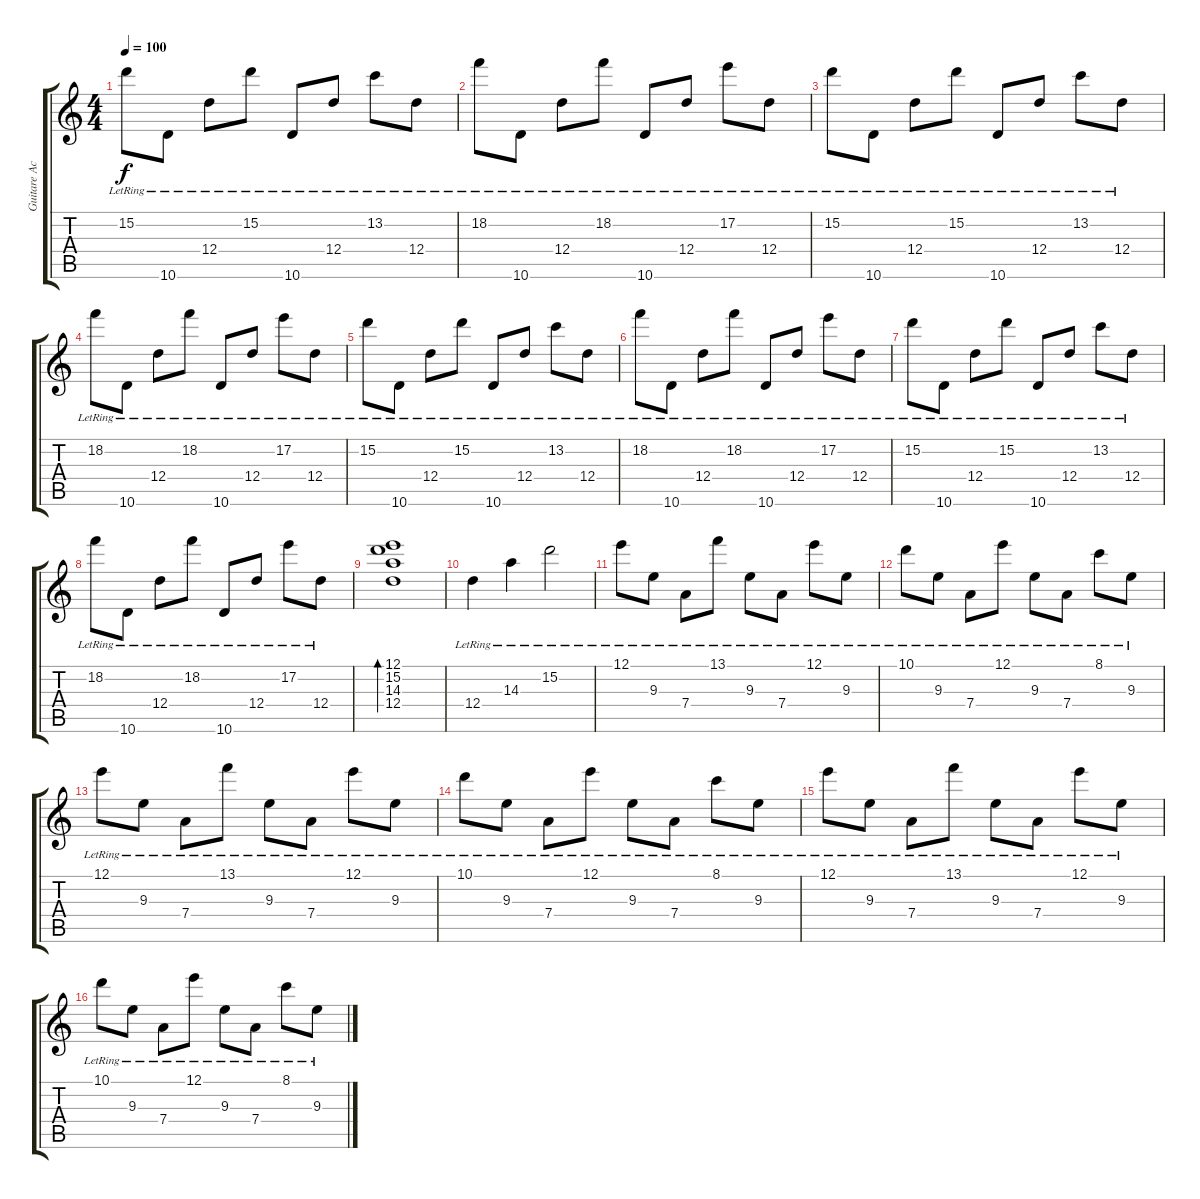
\track ("Guitare Acoustique " "Guitare Ac") {instrument electricguitarjazz}
\staff {score tabs}
\tuning (E4 B3 G3 D3 A2 E2) {hide}
\ts (4 4)
\tempo 100
\clef g2
\ks c
15.2{lr}.8{dy f} 10.6{lr}.8 12.4{lr}.8 15.2{lr}.8 10.6{lr}.8 12.4{lr}.8 13.2{lr}.8 12.4{lr}.8 |
18.2{lr}.8 10.6{lr}.8 12.4{lr}.8 18.2{lr}.8 10.6{lr}.8 12.4{lr}.8 17.2{lr}.8 12.4{lr}.8 |
15.2{lr}.8 10.6{lr}.8 12.4{lr}.8 15.2{lr}.8 10.6{lr}.8 12.4{lr}.8 13.2{lr}.8 12.4{lr}.8 |
18.2{lr}.8 10.6{lr}.8 12.4{lr}.8 18.2{lr}.8 10.6{lr}.8 12.4{lr}.8 17.2{lr}.8 12.4{lr}.8 |
15.2{lr}.8 10.6{lr}.8 12.4{lr}.8 15.2{lr}.8 10.6{lr}.8 12.4{lr}.8 13.2{lr}.8 12.4{lr}.8 |
18.2{lr}.8 10.6{lr}.8 12.4{lr}.8 18.2{lr}.8 10.6{lr}.8 12.4{lr}.8 17.2{lr}.8 12.4{lr}.8 |
15.2{lr}.8 10.6{lr}.8 12.4{lr}.8 15.2{lr}.8 10.6{lr}.8 12.4{lr}.8 13.2{lr}.8 12.4{lr}.8 |
18.2{lr}.8 10.6{lr}.8 12.4{lr}.8 18.2{lr}.8 10.6{lr}.8 12.4{lr}.8 17.2{lr}.8 12.4{lr}.8 |
(12.1 15.2 14.3 12.4).1{bd 480} |
12.4{lr}.4 14.3{lr}.4 15.2{lr}.2 |
12.1{lr}.8 9.3{lr}.8 7.4{lr}.8 13.1{lr}.8 9.3{lr}.8 7.4{lr}.8 12.1{lr}.8 9.3{lr}.8 |
10.1{lr}.8 9.3{lr}.8 7.4{lr}.8 12.1{lr}.8 9.3{lr}.8 7.4{lr}.8 8.1{lr}.8 9.3{lr}.8 |
12.1{lr}.8 9.3{lr}.8 7.4{lr}.8 13.1{lr}.8 9.3{lr}.8 7.4{lr}.8 12.1{lr}.8 9.3{lr}.8 |
10.1{lr}.8 9.3{lr}.8 7.4{lr}.8 12.1{lr}.8 9.3{lr}.8 7.4{lr}.8 8.1{lr}.8 9.3{lr}.8 |
12.1{lr}.8 9.3{lr}.8 7.4{lr}.8 13.1{lr}.8 9.3{lr}.8 7.4{lr}.8 12.1{lr}.8 9.3{lr}.8 |
10.1{lr}.8 9.3{lr}.8 7.4{lr}.8 12.1{lr}.8 9.3{lr}.8 7.4{lr}.8 8.1{lr}.8 9.3{lr}.8
